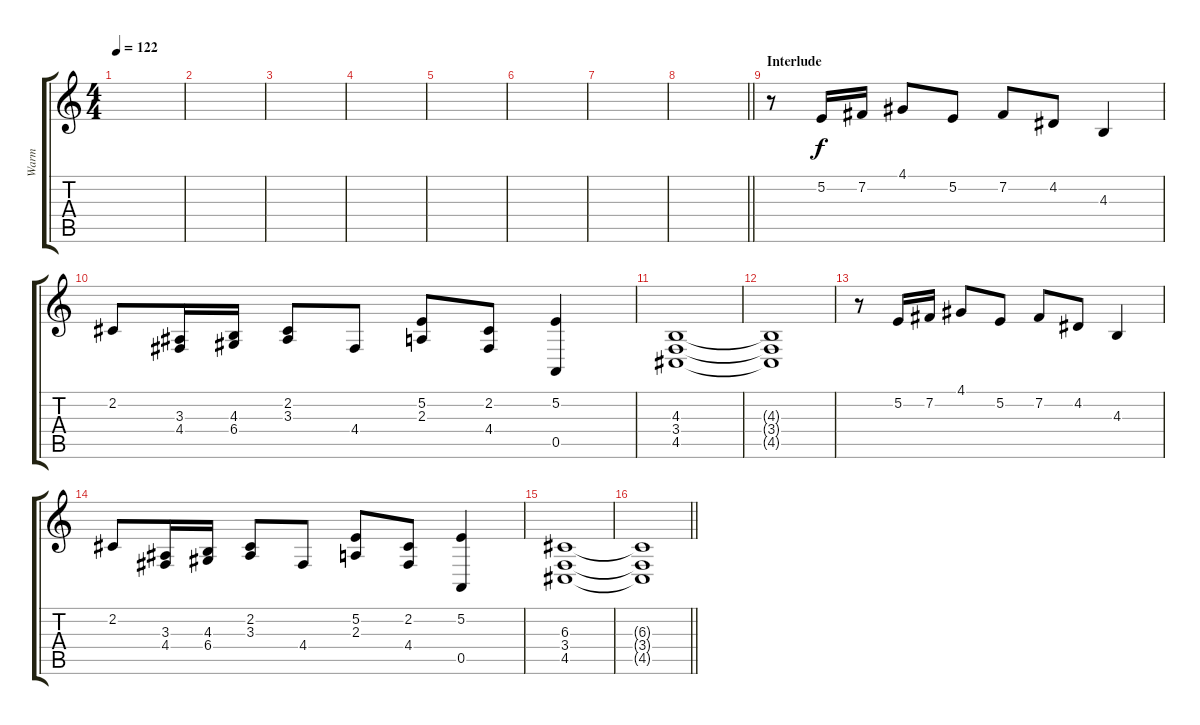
\track ("Warm" "Warm") {instrument pad2warm}
\staff {score tabs}
\tuning (E4 B3 G3 D3 A2 E2) {hide}
\ts (4 4)
\tempo 122
\clef g2
\ks c
|
|
|
|
|
|
|
\barLineRight lightlight
|
\section ("" "Interlude")
r.8{instrument harpsichord} 5.2.16 7.2.16 4.1.8 5.2.8 7.2.8 4.2.8 4.3.4 |
2.2.8 (3.3 4.4).16 (4.3 6.4).16 (2.2 3.3).8 4.4.8 (5.2 2.3).8 (2.2 4.4).8 (5.2 0.5).4 |
(4.3 3.4 4.5).1{volume 7} |
(4.3{t} 3.4{t} 4.5{t}).1 |
r.8{volume 12} 5.2.16 7.2.16 4.1.8 5.2.8 7.2.8 4.2.8 4.3.4 |
2.2.8 (3.3 4.4).16 (4.3 6.4).16 (2.2 3.3).8 4.4.8 (5.2 2.3).8 (2.2 4.4).8 (5.2 0.5).4 |
(6.3 3.4 4.5).1 |
\barLineRight lightlight
(6.3{t} 3.4{t} 4.5{t}).1
